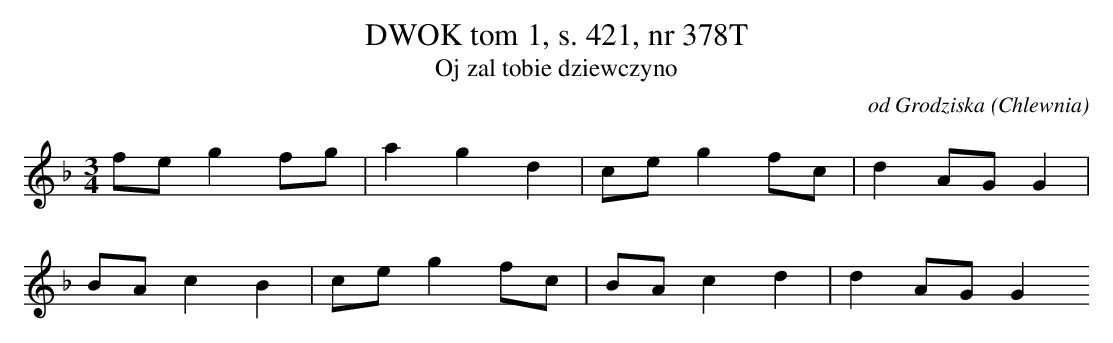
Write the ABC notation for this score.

X:1
T: DWOK tom 1, s. 421, nr 378T
T: Oj zal tobie dziewczyno
O: od Grodziska (Chlewnia)
M: 3/4
L: 1/8
K: F
feg2fg | a2g2d2 | ceg2fc | d2AGG2 |
BAc2B2 | ceg2fc | BAc2d2 | d2AGG2
